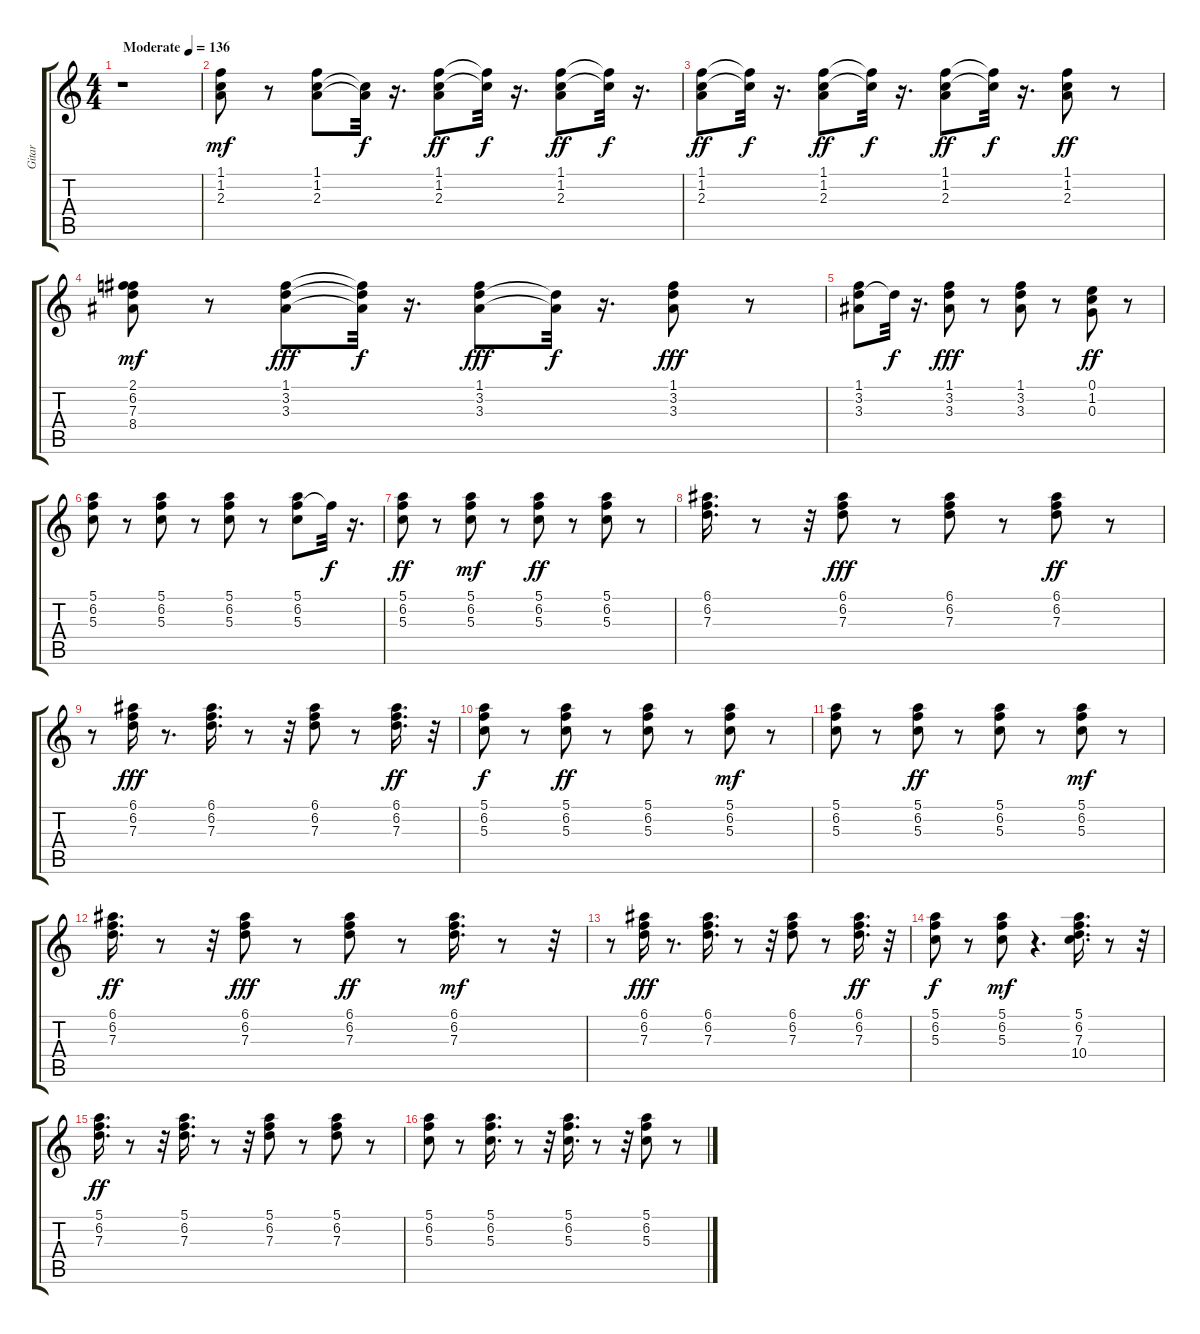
\track ("Gitar" "Gitar") {instrument acousticguitarsteel}
\staff {score tabs}
\tuning (E4 B3 G3 D3 A2 E2) {hide}
\ts (4 4)
\tempo (136 "Moderate")
\clef g2
\ks c
r.1{dy mf instrument acousticguitarsteel} |
(1.1 1.2 2.3).8 r.8 (1.1 1.2 2.3).8 (1.2{t} 2.3{t}).32{dy f} r.16{d} (1.1 1.2 2.3).8{dy ff} (1.1{t} 1.2{t}).32{dy f} r.16{d} (1.1 1.2 2.3).8{dy ff} (1.1{t} 1.2{t}).32{dy f} r.16{d} |
(1.1 1.2 2.3).8{dy ff} (1.1{t} 1.2{t}).32{dy f} r.16{d} (1.1 1.2 2.3).8{dy ff} (1.1{t} 1.2{t}).32{dy f} r.16{d} (1.1 1.2 2.3).8{dy ff} (1.1{t} 1.2{t}).32{dy f} r.16{d} (1.1 1.2 2.3).8{dy ff} r.8 |
(2.1 6.2 7.3 8.4).8{dy mf} r.8 (1.1 3.2 3.3).8{dy fff} (1.1{t} 3.2{t} 3.3{t}).32{dy f} r.16{d} (1.1 3.2 3.3).8{dy fff} (3.2{t} 3.3{t}).32{dy f} r.16{d} (1.1 3.2 3.3).8{dy fff} r.8 |
(1.1 3.2 3.3).8 3.2{t}.32{dy f} r.16{d} (1.1 3.2 3.3).8{dy fff} r.8 (1.1 3.2 3.3).8 r.8 (0.1 1.2 0.3).8{dy ff} r.8 |
(5.1 6.2 5.3).8 r.8 (5.1 6.2 5.3).8 r.8 (5.1 6.2 5.3).8 r.8 (5.1 6.2 5.3).8 6.2{t}.32{dy f} r.16{d} |
(5.1 6.2 5.3).8{dy ff} r.8 (5.1 6.2 5.3).8{dy mf} r.8 (5.1 6.2 5.3).8{dy ff} r.8 (5.1 6.2 5.3).8 r.8 |
(6.1 6.2 7.3).16{d} r.8 r.32 (6.1 6.2 7.3).8{dy fff} r.8 (6.1 6.2 7.3).8 r.8 (6.1 6.2 7.3).8{dy ff} r.8 |
r.8 (6.1 6.2 7.3).16{dy fff} r.8{d} (6.1 6.2 7.3).16{d} r.8 r.32 (6.1 6.2 7.3).8 r.8 (6.1 6.2 7.3).16{d dy ff} r.32 |
(5.1 6.2 5.3).8{dy f} r.8 (5.1 6.2 5.3).8{dy ff} r.8 (5.1 6.2 5.3).8 r.8 (5.1 6.2 5.3).8{dy mf} r.8 |
(5.1 6.2 5.3).8 r.8 (5.1 6.2 5.3).8{dy ff} r.8 (5.1 6.2 5.3).8 r.8 (5.1 6.2 5.3).8{dy mf} r.8 |
(6.1 6.2 7.3).16{d dy ff} r.8 r.32 (6.1 6.2 7.3).8{dy fff} r.8 (6.1 6.2 7.3).8{dy ff} r.8 (6.1 6.2 7.3).16{d dy mf} r.8 r.32 |
r.8 (6.1 6.2 7.3).16{dy fff} r.8{d} (6.1 6.2 7.3).16{d} r.8 r.32 (6.1 6.2 7.3).8 r.8 (6.1 6.2 7.3).16{d dy ff} r.32 |
(5.1 6.2 5.3).8{dy f} r.8 (5.1 6.2 5.3).8{dy mf} r.4{d} (5.1 6.2 7.3 10.4).16{d} r.8 r.32 |
(5.1 6.2 7.3).16{d dy ff} r.8 r.32 (5.1 6.2 7.3).16{d} r.8 r.32 (5.1 6.2 7.3).8 r.8 (5.1 6.2 7.3).8 r.8 |
(5.1 6.2 5.3).8 r.8 (5.1 6.2 5.3).16{d} r.8 r.32 (5.1 6.2 5.3).16{d} r.8 r.32 (5.1 6.2 5.3).8 r.8
